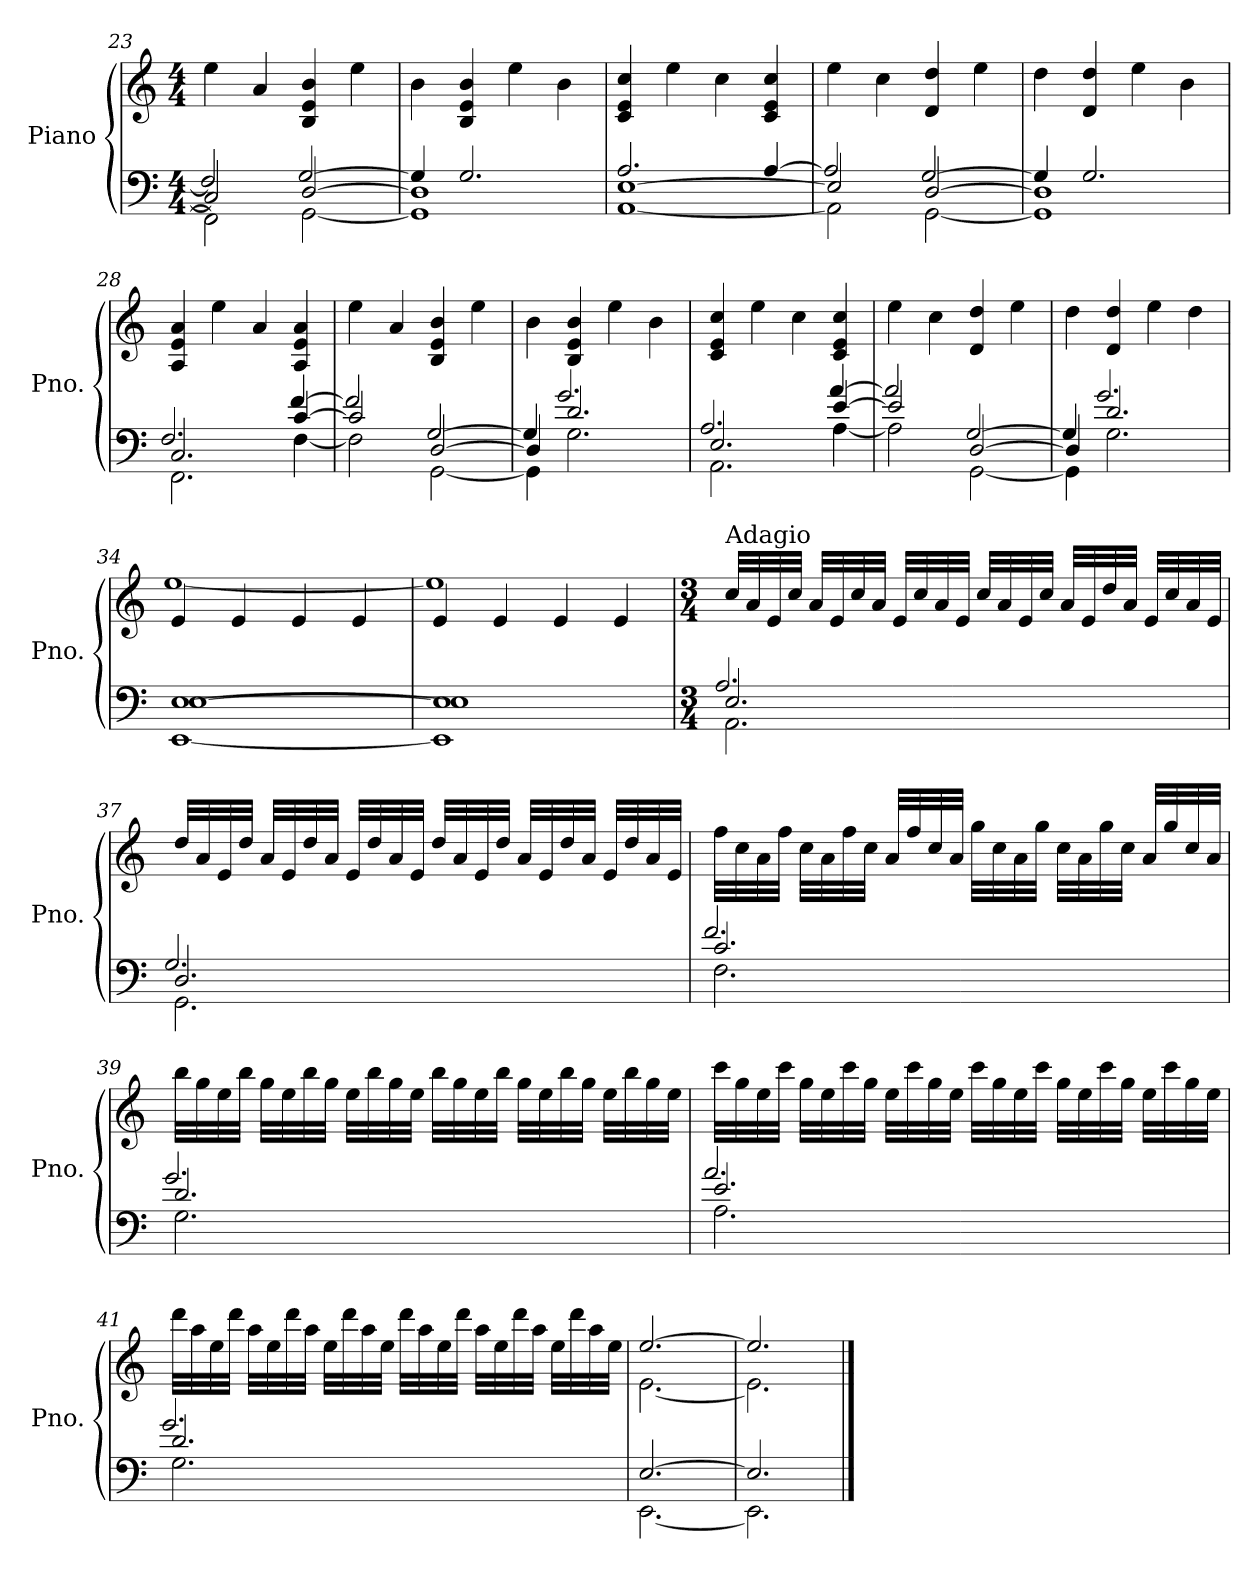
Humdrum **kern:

**kern	**kern
*part1	*part1
*staff2	*staff1
*I"Piano	*
*I'Pno.	*
*clefF4	*clefG2
*k[]	*k[]
*C:	*C:
*M4/4	*M4/4
=23	=23
*^	*
*	*^	*
2C/]	2FF\]	2F/]	4ee\
.	.	.	4a/
[2D/	[2GG\	[2G/	4B/ 4e/ 4b/
.	.	.	4ee\
=24	=24	=24	=24
1D]	1GG]	4G/]	4b\
.	.	2.G/	4B/ 4e/ 4b/
.	.	.	4ee\
.	.	.	4b\
=25	=25	=25	=25
[1E	[1AA	2.A/	4c/ 4e/ 4cc/
.	.	.	4ee\
.	.	.	4cc\
.	.	[4A/	4c/ 4e/ 4cc/
=26	=26	=26	=26
2E/]	2AA\]	2A/]	4ee\
.	.	.	4cc\
[2D/	[2GG\	[2G/	4d/ 4dd/
.	.	.	4ee\
!!LO:LB:g=z
=27	=27	=27	=27
1D]	1GG]	4G/]	4dd\
.	.	2.G/	4d/ 4dd/
.	.	.	4ee\
.	.	.	4b\
=28	=28	=28	=28
2.C/	2.FF\	2.F/	4A/ 4e/ 4a/
.	.	.	4ee\
.	.	.	4a/
[4c/	[4F\	[4f/	4A/ 4e/ 4a/
=29	=29	=29	=29
2c/]	2F\]	2f/]	4ee\
.	.	.	4a/
[2D/	[2GG\	[2G/	4B/ 4e/ 4b/
.	.	.	4ee\
=30	=30	=30	=30
4D/]	4GG\]	4G/]	4b\
2.d/	2.G\	2.g/	4B/ 4e/ 4b/
.	.	.	4ee\
.	.	.	4b\
=31	=31	=31	=31
2.E/	2.AA\	2.A/	4c/ 4e/ 4cc/
.	.	.	4ee\
.	.	.	4cc\
[4e/	[4A\	[4a/	4c/ 4e/ 4cc/
=32	=32	=32	=32
2e/]	2A\]	2a/]	4ee\
.	.	.	4cc\
[2D/	[2GG\	[2G/	4d/ 4dd/
.	.	.	4ee\
=33	=33	=33	=33
4D/]	4GG\]	4G/]	4dd\
2.d/	2.G\	2.g/	4d/ 4dd/
.	.	.	4ee\
.	.	.	4dd\
=34	=34	=34	=34
*	*	*	*^
[1E	[1EE	[1E	4e/	[1ee
.	.	.	4e/	.
.	.	.	4e/	.
.	.	.	4e/	.
!!LO:PB:g=z	!!
=35	=35	=35	=35	=35
1E]	1EE]	1E]	4e/	1ee]
.	.	.	4e/	.
.	.	.	4e/	.
.	.	.	4e/	.
*	*	*	*v	*v
=36	=36	=36	=36
*M3/4	*	*	*M3/4
!	!	!	!LO:TX:a:t=Adagio
2.E/	2.AA\	2.A/	32cc/LLL
.	.	.	32a/
.	.	.	32e/
.	.	.	32cc/JJJ
.	.	.	32a/LLL
.	.	.	32e/
.	.	.	32cc/
.	.	.	32a/JJJ
.	.	.	32e/LLL
.	.	.	32cc/
.	.	.	32a/
.	.	.	32e/JJJ
.	.	.	32cc/LLL
.	.	.	32a/
.	.	.	32e/
.	.	.	32cc/JJJ
.	.	.	32a/LLL
.	.	.	32e/
.	.	.	32dd/
.	.	.	32a/JJJ
.	.	.	32e/LLL
.	.	.	32cc/
.	.	.	32a/
.	.	.	32e/JJJ
!!LO:LB:g=z
=37	=37	=37	=37
2.D/	2.GG\	2.G/	32dd/LLL
.	.	.	32a/
.	.	.	32e/
.	.	.	32dd/JJJ
.	.	.	32a/LLL
.	.	.	32e/
.	.	.	32dd/
.	.	.	32a/JJJ
.	.	.	32e/LLL
.	.	.	32dd/
.	.	.	32a/
.	.	.	32e/JJJ
.	.	.	32dd/LLL
.	.	.	32a/
.	.	.	32e/
.	.	.	32dd/JJJ
.	.	.	32a/LLL
.	.	.	32e/
.	.	.	32dd/
.	.	.	32a/JJJ
.	.	.	32e/LLL
.	.	.	32dd/
.	.	.	32a/
.	.	.	32e/JJJ
!!LO:LB:g=z
=38	=38	=38	=38
2.c/	2.F\	2.f/	32ff\LLL
.	.	.	32cc\
.	.	.	32a\
.	.	.	32ff\JJJ
.	.	.	32cc\LLL
.	.	.	32a\
.	.	.	32ff\
.	.	.	32cc\JJJ
.	.	.	32a/LLL
.	.	.	32ff/
.	.	.	32cc/
.	.	.	32a/JJJ
.	.	.	32gg\LLL
.	.	.	32cc\
.	.	.	32a\
.	.	.	32gg\JJJ
.	.	.	32cc\LLL
.	.	.	32a\
.	.	.	32gg\
.	.	.	32cc\JJJ
.	.	.	32a/LLL
.	.	.	32gg/
.	.	.	32cc/
.	.	.	32a/JJJ
!!LO:LB:g=z
=39	=39	=39	=39
2.d/	2.G\	2.g/	32bb\LLL
.	.	.	32gg\
.	.	.	32ee\
.	.	.	32bb\JJJ
.	.	.	32gg\LLL
.	.	.	32ee\
.	.	.	32bb\
.	.	.	32gg\JJJ
.	.	.	32ee\LLL
.	.	.	32bb\
.	.	.	32gg\
.	.	.	32ee\JJJ
.	.	.	32bb\LLL
.	.	.	32gg\
.	.	.	32ee\
.	.	.	32bb\JJJ
.	.	.	32gg\LLL
.	.	.	32ee\
.	.	.	32bb\
.	.	.	32gg\JJJ
.	.	.	32ee\LLL
.	.	.	32bb\
.	.	.	32gg\
.	.	.	32ee\JJJ
!!LO:LB:g=z
=40	=40	=40	=40
2.e/	2.A\	2.a/	32ccc\LLL
.	.	.	32gg\
.	.	.	32ee\
.	.	.	32ccc\JJJ
.	.	.	32gg\LLL
.	.	.	32ee\
.	.	.	32ccc\
.	.	.	32gg\JJJ
.	.	.	32ee\LLL
.	.	.	32ccc\
.	.	.	32gg\
.	.	.	32ee\JJJ
.	.	.	32ccc\LLL
.	.	.	32gg\
.	.	.	32ee\
.	.	.	32ccc\JJJ
.	.	.	32gg\LLL
.	.	.	32ee\
.	.	.	32ccc\
.	.	.	32gg\JJJ
.	.	.	32ee\LLL
.	.	.	32ccc\
.	.	.	32gg\
.	.	.	32ee\JJJ
!!LO:PB:g=z
=41	=41	=41	=41
2.d/	2.G\	2.g/	32ddd\LLL
.	.	.	32aa\
.	.	.	32ee\
.	.	.	32ddd\JJJ
.	.	.	32aa\LLL
.	.	.	32ee\
.	.	.	32ddd\
.	.	.	32aa\JJJ
.	.	.	32ee\LLL
.	.	.	32ddd\
.	.	.	32aa\
.	.	.	32ee\JJJ
.	.	.	32ddd\LLL
.	.	.	32aa\
.	.	.	32ee\
.	.	.	32ddd\JJJ
.	.	.	32aa\LLL
.	.	.	32ee\
.	.	.	32ddd\
.	.	.	32aa\JJJ
.	.	.	32ee\LLL
.	.	.	32ddd\
.	.	.	32aa\
.	.	.	32ee\JJJ
*	*v	*v	*
=42	=42	=42
*	*	*^
[2.E/	[2.EE\	[2.ee/	[2.e\
=43	=43	=43	=43
2.E/]	2.EE\]	2.ee/]	2.e\]
*v	*v	*	*
*	*v	*v
==	==
*-	*-
